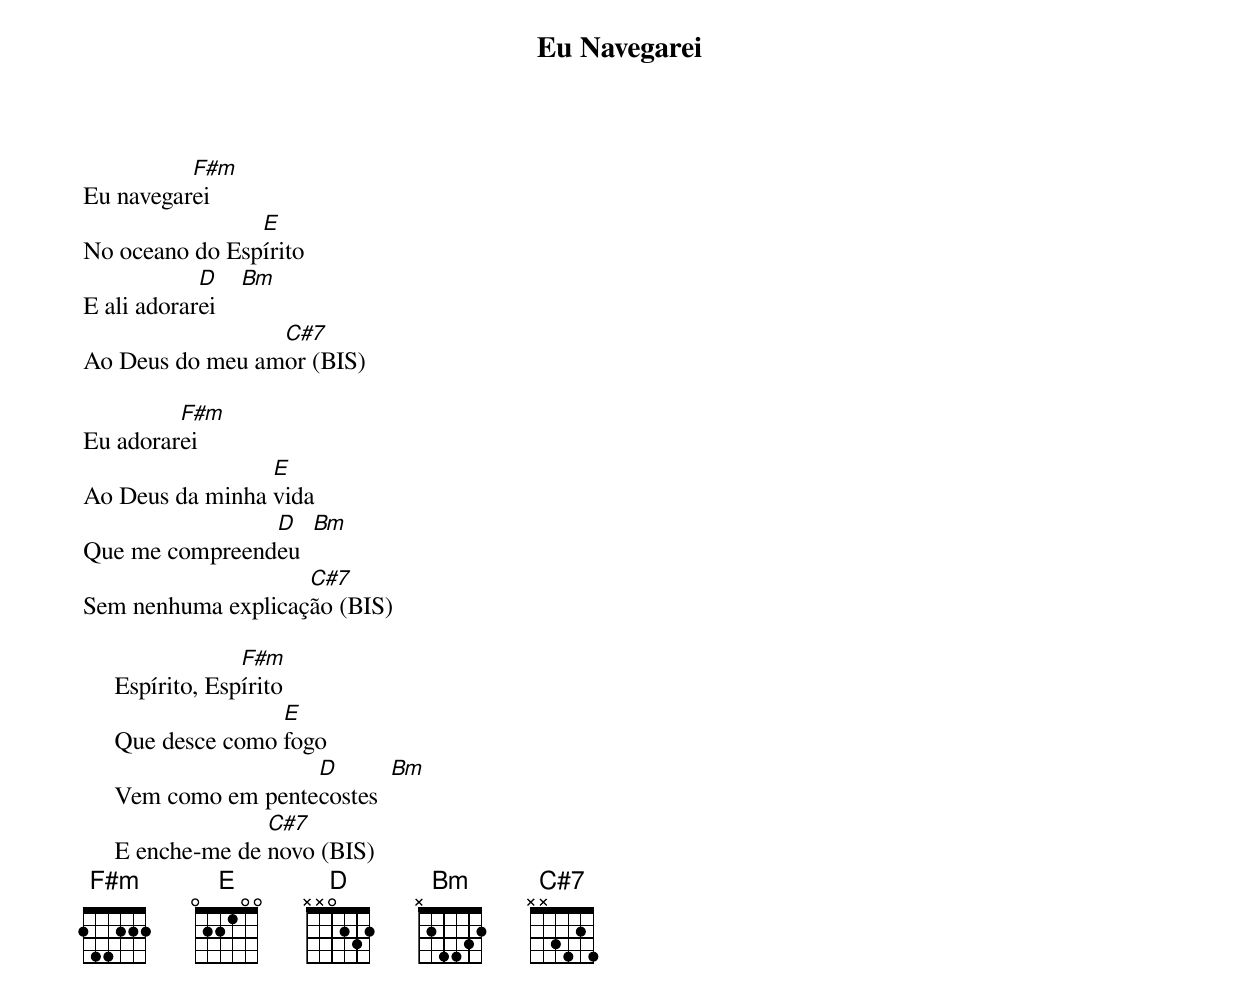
{title: Eu Navegarei}
Eu navegar[F#m]ei
No oceano do Esp[E]írito
E ali adorar[D]ei    [Bm]
Ao Deus do meu am[C#7]or (BIS)

Eu adorar[F#m]ei
Ao Deus da minha [E]vida
Que me compreend[D]eu  [Bm]
Sem nenhuma explicaç[C#7]ão (BIS)

     Espírito, Esp[F#m]írito
     Que desce como [E]fogo
     Vem como em pente[D]costes  [Bm]
     E enche-me de [C#7]novo (BIS)
